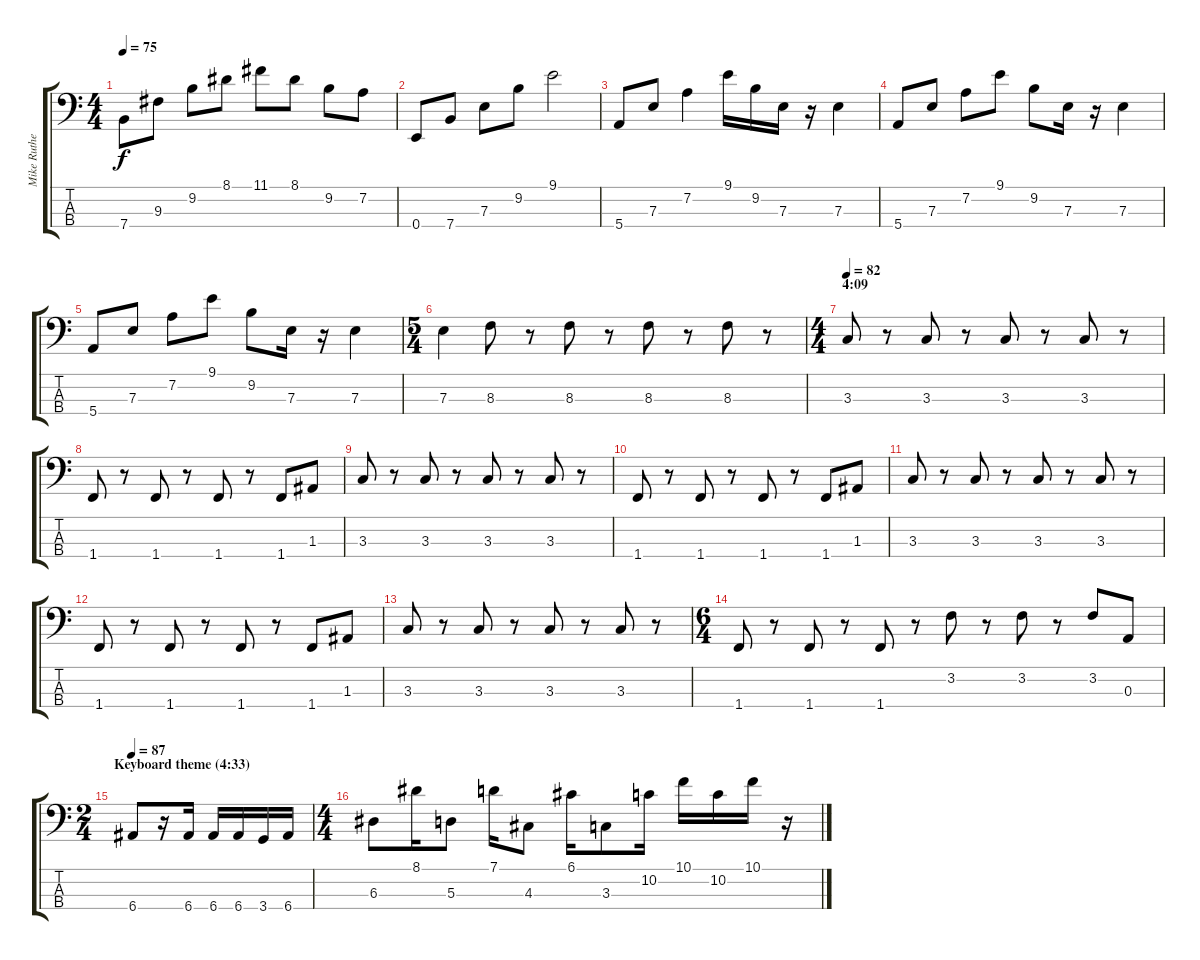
\track ("Mike Rutherford (bass)" "Mike Ruthe") {instrument electricbassfinger}
\staff {score tabs}
\tuning (G2 D2 A1 E1) {hide}
\ts (4 4)
\tempo 75
\clef f4
\ks c
7.4.8{dy f} 9.3.8 9.2.8 8.1.8 11.1.8 8.1.8 9.2.8 7.2.8 |
0.4.8 7.4.8 7.3.8 9.2.8 9.1.2 |
5.4.8 7.3.8 7.2.4 9.1.16 9.2.16 7.3.16 r.16 7.3.4 |
5.4.8 7.3.8 7.2.8 9.1.8 9.2.8 7.3.16 r.16 7.3.4 |
5.4.8 7.3.8 7.2.8 9.1.8 9.2.8 7.3.16 r.16 7.3.4 |
\ts (5 4)
7.3.4 8.3.8 r.8 8.3.8 r.8 8.3.8 r.8 8.3.8 r.8 |
\ts (4 4)
\section ("" "4:09")
\tempo 82
3.3.8 r.8 3.3.8 r.8 3.3.8 r.8 3.3.8 r.8 |
1.4.8 r.8 1.4.8 r.8 1.4.8 r.8 1.4.8 1.3.8 |
3.3.8 r.8 3.3.8 r.8 3.3.8 r.8 3.3.8 r.8 |
1.4.8 r.8 1.4.8 r.8 1.4.8 r.8 1.4.8 1.3.8 |
3.3.8 r.8 3.3.8 r.8 3.3.8 r.8 3.3.8 r.8 |
1.4.8 r.8 1.4.8 r.8 1.4.8 r.8 1.4.8 1.3.8 |
3.3.8 r.8 3.3.8 r.8 3.3.8 r.8 3.3.8 r.8 |
\ts (6 4)
1.4.8 r.8 1.4.8 r.8 1.4.8 r.8 3.2.8 r.8 3.2.8 r.8 3.2.8 0.3.8 |
\ts (2 4)
\section ("" "Keyboard theme (4:33)")
\tempo 87
6.4.8{volume 13} r.16 6.4.16 6.4.16 6.4.16 3.4.16 6.4.16 |
\ts (4 4)
6.3.8 8.1.16 5.3.8 7.1.16 4.3.8 6.1.16 3.3.8 10.2.16 10.1.16 10.2.16 10.1.16 r.16
